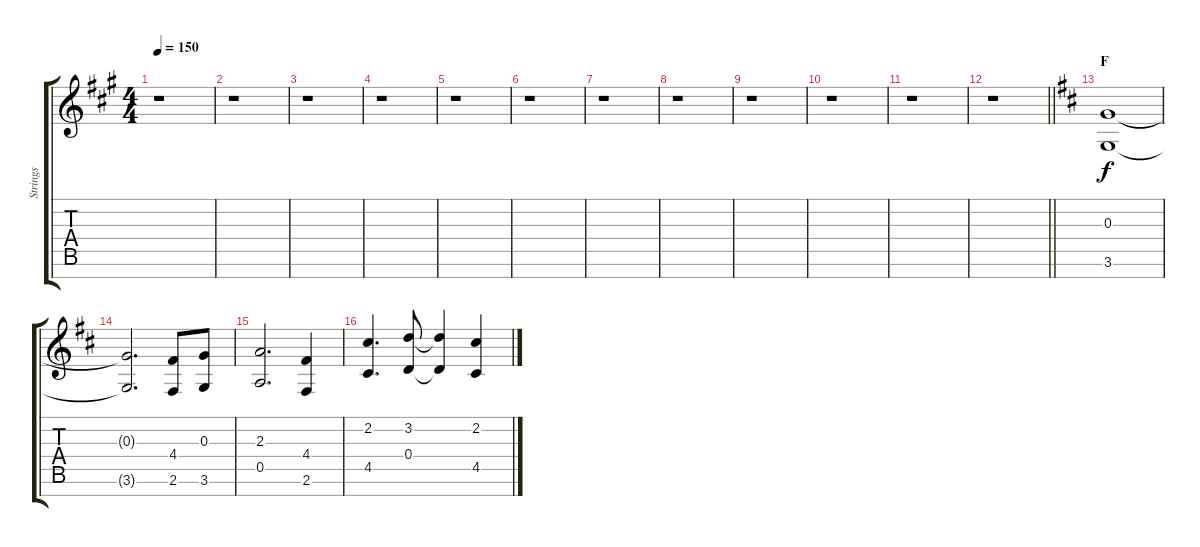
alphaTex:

\track ("Strings" "Strings") {instrument stringensemble1}
\staff {score tabs}
\tuning (E5 B4 G4 D4 A3 E3 B2) {hide}
\ts (4 4)
\tempo 150
\clef g2
\ks a
r.1{dy f} |
r.1 |
r.1 |
r.1 |
r.1 |
r.1 |
r.1 |
r.1 |
r.1 |
r.1 |
r.1 |
\barLineRight lightlight
r.1 |
\section ("" "F")
\ks d
(0.3 3.6).1 |
(0.3{t} 3.6{t}).2{d} (4.4 2.6).8 (0.3 3.6).8 |
(2.3 0.5).2{d} (4.4 2.6).4 |
(2.2 4.5).4{d} (3.2 0.4).8 (3.2{t} 0.4{t}).4 (2.2 4.5).4
